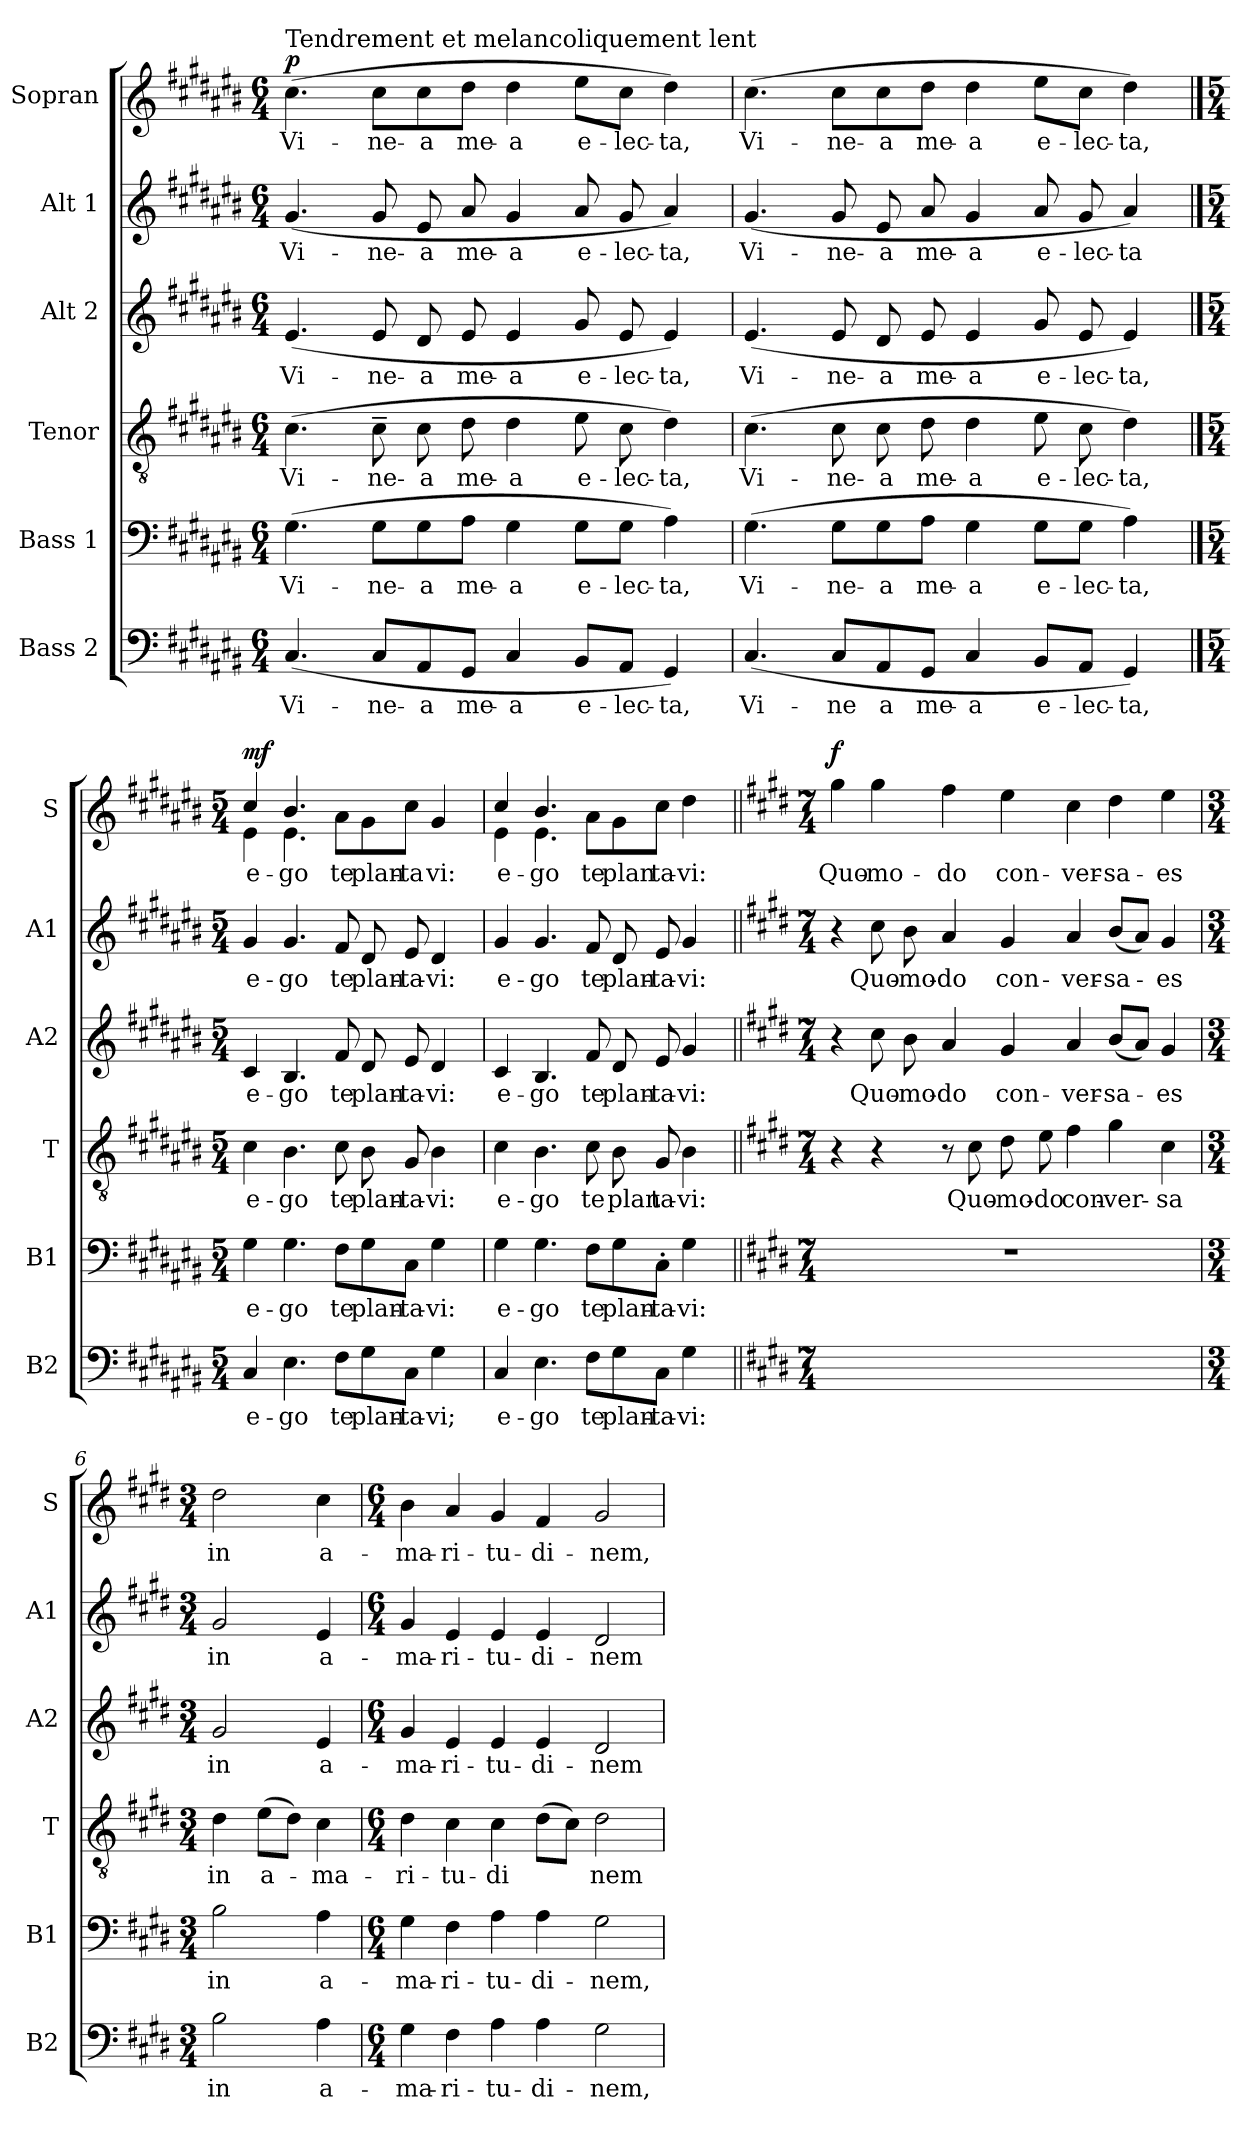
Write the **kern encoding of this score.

**kern	**text	**kern	**text	**kern	**text	**kern	**text	**kern	**text	**kern	**text	**dynam
*part6	*part6	*part5	*part5	*part4	*part4	*part3	*part3	*part2	*part2	*part1	*part1	*part1
*staff6	*staff6	*staff5	*staff5	*staff4	*staff4	*staff3	*staff3	*staff2	*staff2	*staff1	*staff1	*staff1
*I"Bass 2	*	*I"Bass 1	*	*I"Tenor	*	*I"Alt 2	*	*I"Alt 1	*	*I"Sopran	*	*
*I'B2	*	*I'B1	*	*I'T	*	*I'A2	*	*I'A1	*	*I'S	*	*
*clefF4	*	*clefF4	*	*clefGv2	*	*clefG2	*	*clefG2	*	*clefG2	*	*
*k[f#c#g#d#a#e#b#]	*	*k[f#c#g#d#a#e#b#]	*	*k[f#c#g#d#a#e#b#]	*	*k[f#c#g#d#a#e#b#]	*	*k[f#c#g#d#a#e#b#]	*	*k[f#c#g#d#a#e#b#]	*	*
*M6/4	*	*M6/4	*	*M6/4	*	*M6/4	*	*M6/4	*	*M6/4	*	*
*MM58	*	*MM58	*	*MM58	*	*MM58	*	*MM58	*	*MM58	*	*
=1	=1	=1	=1	=1	=1	=1	=1	=1	=1	=1	=1	=1
!	!	!	!	!	!	!	!	!	!	!LO:TX:a:t=Tendrement et melancoliquement lent	!	!
!	!LO:LY:b	!	!LO:LY:b	!	!LO:LY:b	!	!LO:LY:b	!	!LO:LY:b	!	!LO:LY:b	!LO:DY:a
(<4.C#/	Vi-	(>4.G#\	Vi-	(>4.c#\	Vi-	(<4.e#/	Vi-	(<4.g#/	Vi-	(>4.cc#\	Vi-	p
!	!LO:LY:b	!	!LO:LY:b	!	!LO:LY:b	!	!LO:LY:b	!	!LO:LY:b	!	!LO:LY:b	!
8C#/L	ne-	8G#\L	ne-	8c#~\	ne-	8e#/	ne-	8g#/	ne-	8cc#\L	ne-	.
!	!LO:LY:b	!	!LO:LY:b	!	!LO:LY:b	!	!LO:LY:b	!	!LO:LY:b	!	!LO:LY:b	!
8AA#/	a	8G#\	a	8c#\	a	8d#/	a	8e#/	a	8cc#\	a	.
!	!LO:LY:b	!	!LO:LY:b	!	!LO:LY:b	!	!LO:LY:b	!	!LO:LY:b	!	!LO:LY:b	!
8GG#/J	me-	8A#\J	me-	8d#\	me-	8e#/	me-	8a#/	me-	8dd#\J	me-	.
!	!LO:LY:b	!	!LO:LY:b	!	!LO:LY:b	!	!LO:LY:b	!	!LO:LY:b	!	!LO:LY:b	!
4C#/	a	4G#\	a	4d#\	a	4e#/	a	4g#/	a	4dd#\	a	.
!	!LO:LY:b	!	!LO:LY:b	!	!LO:LY:b	!	!LO:LY:b	!	!LO:LY:b	!	!LO:LY:b	!
8BB#/L	e-	8G#\L	e-	8e#\	e-	8g#/	e-	8a#/	e-	8ee#\L	e-	.
!	!LO:LY:b	!	!LO:LY:b	!	!LO:LY:b	!	!LO:LY:b	!	!LO:LY:b	!	!LO:LY:b	!
8AA#/J	lec-	8G#\J	lec-	8c#\	lec-	8e#/	lec-	8g#/	lec-	8cc#\J	lec-	.
!	!LO:LY:b	!	!LO:LY:b	!	!LO:LY:b	!	!LO:LY:b	!	!LO:LY:b	!	!LO:LY:b	!
4GG#/)	ta,	4A#\)	ta,	4d#\)	ta,	4e#/)	ta,	4a#/)	ta,	4dd#\)	ta,	.
=2	=2	=2	=2	=2	=2	=2	=2	=2	=2	=2	=2	=2
!	!LO:LY:b	!	!LO:LY:b	!	!LO:LY:b	!	!LO:LY:b	!	!LO:LY:b	!	!LO:LY:b	!
(<4.C#/	Vi-	(>4.G#\	Vi-	(>4.c#\	Vi-	(<4.e#/	Vi-	(<4.g#/	Vi-	(>4.cc#\	Vi-	.
!	!LO:LY:b	!	!LO:LY:b	!	!LO:LY:b	!	!LO:LY:b	!	!LO:LY:b	!	!LO:LY:b	!
8C#/L	ne	8G#\L	ne-	8c#\	ne-	8e#/	ne-	8g#/	ne-	8cc#\L	ne-	.
!	!LO:LY:b	!	!LO:LY:b	!	!LO:LY:b	!	!LO:LY:b	!	!LO:LY:b	!	!LO:LY:b	!
8AA#/	-a	8G#\	a	8c#\	a	8d#/	a	8e#/	a	8cc#\	a	.
!	!LO:LY:b	!	!LO:LY:b	!	!LO:LY:b	!	!LO:LY:b	!	!LO:LY:b	!	!LO:LY:b	!
8GG#/J	me-	8A#\J	me-	8d#\	me-	8e#/	me-	8a#/	me-	8dd#\J	me-	.
!	!LO:LY:b	!	!LO:LY:b	!	!LO:LY:b	!	!LO:LY:b	!	!LO:LY:b	!	!LO:LY:b	!
4C#/	a	4G#\	a	4d#\	a	4e#/	a	4g#/	a	4dd#\	a	.
!	!LO:LY:b	!	!LO:LY:b	!	!LO:LY:b	!	!LO:LY:b	!	!LO:LY:b	!	!LO:LY:b	!
8BB#/L	e-	8G#\L	e-	8e#\	e-	8g#/	e-	8a#/	e-	8ee#\L	e-	.
!	!LO:LY:b	!	!LO:LY:b	!	!LO:LY:b	!	!LO:LY:b	!	!LO:LY:b	!	!LO:LY:b	!
8AA#/J	lec-	8G#\J	lec-	8c#\	lec-	8e#/	lec-	8g#/	lec-	8cc#\J	lec-	.
!	!LO:LY:b	!	!LO:LY:b	!	!LO:LY:b	!	!LO:LY:b	!	!LO:LY:b	!	!LO:LY:b	!
4GG#/)	ta,	4A#\)	ta,	4d#\)	ta,	4e#/)	ta,	4a#/)	ta	4dd#\)	ta,	.
==3	==3	==3	==3	==3	==3	==3	==3	==3	==3	==3	==3	==3
*M5/4	*	*M5/4	*	*M5/4	*	*M5/4	*	*M5/4	*	*M5/4	*	*
!	!LO:LY:b	!	!LO:LY:b	!	!LO:LY:b	!	!LO:LY:b	!	!LO:LY:b	!	!LO:LY:b	!LO:DY:a
*	*	*	*	*	*	*	*	*	*	*^	*	*
4C#/	e-	4G#\	e-	4c#\	e-	4c#/	e-	4g#/	e-	4cc#/	4e#\	e-	mf
!	!LO:LY:b	!	!LO:LY:b	!	!LO:LY:b	!	!LO:LY:b	!	!LO:LY:b	!	!	!LO:LY:b	!
4.E#\	go	4.G#\	go	4.B#\	go	4.B#/	go	4.g#/	go	4.b#/	4.e#\	go	.
!	!LO:LY:b	!	!LO:LY:b	!	!LO:LY:b	!	!LO:LY:b	!	!LO:LY:b	!	!	!LO:LY:b	!
8F#\L	te	8F#\L	te	8c#\	te	8f#/	te	8f#/	te	8a#\L	2ryy	te	.
!	!LO:LY:b	!	!LO:LY:b	!	!LO:LY:b	!	!LO:LY:b	!	!LO:LY:b	!	!	!LO:LY:b	!
8G#\	plan-	8G#\	plan-	8B#\	plan-	8d#/	plan-	8d#/	plan-	8g#\	.	plan-	.
!	!LO:LY:b	!	!LO:LY:b	!	!LO:LY:b	!	!LO:LY:b	!	!LO:LY:b	!	!	!LO:LY:b	!
8C#\J	ta-	8C#\J	ta-	8G#/	ta-	8e#/	ta-	8e#/	ta-	8cc#\J	.	ta	.
!	!LO:LY:b	!	!LO:LY:b	!	!LO:LY:b	!	!LO:LY:b	!	!LO:LY:b	!	!	!LO:LY:b	!
4G#\	vi;	4G#\	vi:	4B#\	vi:	4d#/	vi:	4d#/	vi:	4g#/	.	vi:	.
.	.	.	.	.	.	.	.	.	.	.	8ryy	.	.
!!LO:LB:g=z	!!
=4	=4	=4	=4	=4	=4	=4	=4	=4	=4	=4	=4	=4	=4
!	!LO:LY:b	!	!LO:LY:b	!	!LO:LY:b	!	!LO:LY:b	!	!LO:LY:b	!	!	!LO:LY:b	!
4C#/	e-	4G#\	e-	4c#\	e-	4c#/	e-	4g#/	e-	4cc#/	4e#\	e-	.
!	!LO:LY:b	!	!LO:LY:b	!	!LO:LY:b	!	!LO:LY:b	!	!LO:LY:b	!	!	!LO:LY:b	!
4.E#\	go	4.G#\	go	4.B#\	go	4.B#/	go	4.g#/	go	4.b#/	4.e#\	go	.
!	!LO:LY:b	!	!LO:LY:b	!	!LO:LY:b	!	!LO:LY:b	!	!LO:LY:b	!	!	!LO:LY:b	!
8F#\L	te	8F#\L	te	8c#\	te	8f#/	te	8f#/	te	8a#\L	2ryy	te	.
!	!LO:LY:b	!	!LO:LY:b	!	!LO:LY:b	!	!LO:LY:b	!	!LO:LY:b	!	!	!LO:LY:b	!
8G#\	plan-	8G#\	plan-	8B#\	plan	8d#/	plan-	8d#/	plan-	8g#\	.	plan	.
!	!LO:LY:b	!	!LO:LY:b	!	!LO:LY:b	!	!LO:LY:b	!	!LO:LY:b	!	!	!LO:LY:b	!
8C#\J	ta-	8C#'\J	ta-	8G#/	-ta-	8e#/	ta-	8e#/	ta-	8cc#\J	.	ta-	.
!	!LO:LY:b	!	!LO:LY:b	!	!LO:LY:b	!	!LO:LY:b	!	!LO:LY:b	!	!	!LO:LY:b	!
4G#\	vi:	4G#\	vi:	4B#\	vi:	4g#/	vi:	4g#/	vi:	4dd#\	.	vi:	.
.	.	.	.	.	.	.	.	.	.	.	8ryy	.	.
*	*	*	*	*	*	*	*	*	*	*v	*v	*	*
=5||	=5||	=5||	=5||	=5||	=5||	=5||	=5||	=5||	=5||	=5||	=5||	=5||
*k[f#c#g#d#]	*	*k[f#c#g#d#]	*	*k[f#c#g#d#]	*	*k[f#c#g#d#]	*	*k[f#c#g#d#]	*	*k[f#c#g#d#]	*	*
*M7/4	*	*M7/4	*	*M7/4	*	*M7/4	*	*M7/4	*	*M7/4	*	*
*	*	*	*	*	*	*	*	*	*	*^	*	*
!	!	!	!	!	!	!	!	!	!	!	!	!LO:LY:b	!LO:DY:a
*	*	*	*	*	*	*	*	*	*	*v	*v	*	*
1..ryy	.	1..r	.	4r	.	4r	.	4r	.	4gg#\	Quo-	f
!	!	!	!	!	!	!	!LO:LY:b	!	!LO:LY:b	!	!LO:LY:b	!
.	.	.	.	4r	.	8cc#\	Quo-	8cc#\	Quo-	4gg#\	mo-	.
!	!	!	!	!	!	!	!LO:LY:b	!	!LO:LY:b	!	!	!
.	.	.	.	.	.	8b\	mo-	8b\	mo-	.	.	.
!	!	!	!	!	!	!	!LO:LY:b	!	!LO:LY:b	!	!LO:LY:b	!
.	.	.	.	8r	.	4a/	do	4a/	do	4ff#\	do	.
!	!	!	!	!	!LO:LY:b	!	!	!	!	!	!	!
.	.	.	.	8c#\	Quo-	.	.	.	.	.	.	.
!	!	!	!	!	!LO:LY:b	!	!LO:LY:b	!	!LO:LY:b	!	!LO:LY:b	!
.	.	.	.	8d#\	mo-	4g#/	con-	4g#/	con-	4ee\	con-	.
!	!	!	!	!	!LO:LY:b	!	!	!	!	!	!	!
.	.	.	.	8e\	do	.	.	.	.	.	.	.
!	!	!	!	!	!LO:LY:b	!	!LO:LY:b	!	!LO:LY:b	!	!LO:LY:b	!
.	.	.	.	4f#\	con-	4a/	ver-	4a/	ver-	4cc#\	ver-	.
!	!	!	!	!	!LO:LY:b	!	!LO:LY:b	!	!LO:LY:b	!	!LO:LY:b	!
.	.	.	.	4g#\	ver-	(<8b/L	sa-	(<8b/L	sa-	4dd#\	sa-	.
.	.	.	.	.	.	8a/J)	.	8a/J)	.	.	.	.
!	!	!	!	!	!LO:LY:b	!	!LO:LY:b	!	!LO:LY:b	!	!LO:LY:b	!
.	.	.	.	4c#\	sa	4g#/	es	4g#/	es	4ee\	es	.
=6	=6	=6	=6	=6	=6	=6	=6	=6	=6	=6	=6	=6
*M3/4	*	*M3/4	*	*M3/4	*	*M3/4	*	*M3/4	*	*M3/4	*	*
!	!LO:LY:b	!	!LO:LY:b	!	!LO:LY:b	!	!LO:LY:b	!	!LO:LY:b	!	!LO:LY:b	!LO:DY:a
2B\	in	2B\	in	4d#\	in	2g#/	in	2g#/	in	2dd#\	in	other-dynamics
!	!	!	!	!	!LO:LY:b	!	!	!	!	!	!	!
.	.	.	.	(>8e\L	a-	.	.	.	.	.	.	.
.	.	.	.	8d#\J)	.	.	.	.	.	.	.	.
!	!LO:LY:b	!	!LO:LY:b	!	!LO:LY:b	!	!LO:LY:b	!	!LO:LY:b	!	!LO:LY:b	!
4A\	a-	4A\	a-	4c#\	ma-	4e/	a-	4e/	a-	4cc#\	a-	.
!!LO:PB:g=z
=7	=7	=7	=7	=7	=7	=7	=7	=7	=7	=7	=7	=7
*M6/4	*	*M6/4	*	*M6/4	*	*M6/4	*	*M6/4	*	*M6/4	*	*
!	!LO:LY:b	!	!LO:LY:b	!	!LO:LY:b	!	!LO:LY:b	!	!LO:LY:b	!	!LO:LY:b	!
4G#\	ma-	4G#\	ma-	4d#\	ri-	4g#/	ma-	4g#/	ma-	4b\	ma-	.
!	!LO:LY:b	!	!LO:LY:b	!	!LO:LY:b	!	!LO:LY:b	!	!LO:LY:b	!	!LO:LY:b	!
4F#\	ri-	4F#\	ri-	4c#\	tu-	4e/	ri-	4e/	ri-	4a/	ri-	.
!	!LO:LY:b	!	!LO:LY:b	!	!LO:LY:b	!	!LO:LY:b	!	!LO:LY:b	!	!LO:LY:b	!
4A\	tu-	4A\	tu-	4c#\	di	4e/	tu-	4e/	tu-	4g#/	tu-	.
!	!LO:LY:b	!	!LO:LY:b	!	!LO:LY:b	!	!LO:LY:b	!	!LO:LY:b	!	!LO:LY:b	!
4A\	di-	4A\	di-	(>8d#\L	- --	4e/	di-	4e/	di-	4f#/	di-	.
.	.	.	.	8c#\J)	.	.	.	.	.	.	.	.
!	!LO:LY:b	!	!LO:LY:b	!	!LO:LY:b	!	!LO:LY:b	!	!LO:LY:b	!	!LO:LY:b	!
2G#\	nem,	2G#\	nem,	2d#\	nem	2d#/	nem	2d#/	nem	2g#/	nem,	.
=	=	=	=	=	=	=	=	=	=	=	=	=
*-	*-	*-	*-	*-	*-	*-	*-	*-	*-	*-	*-	*-
